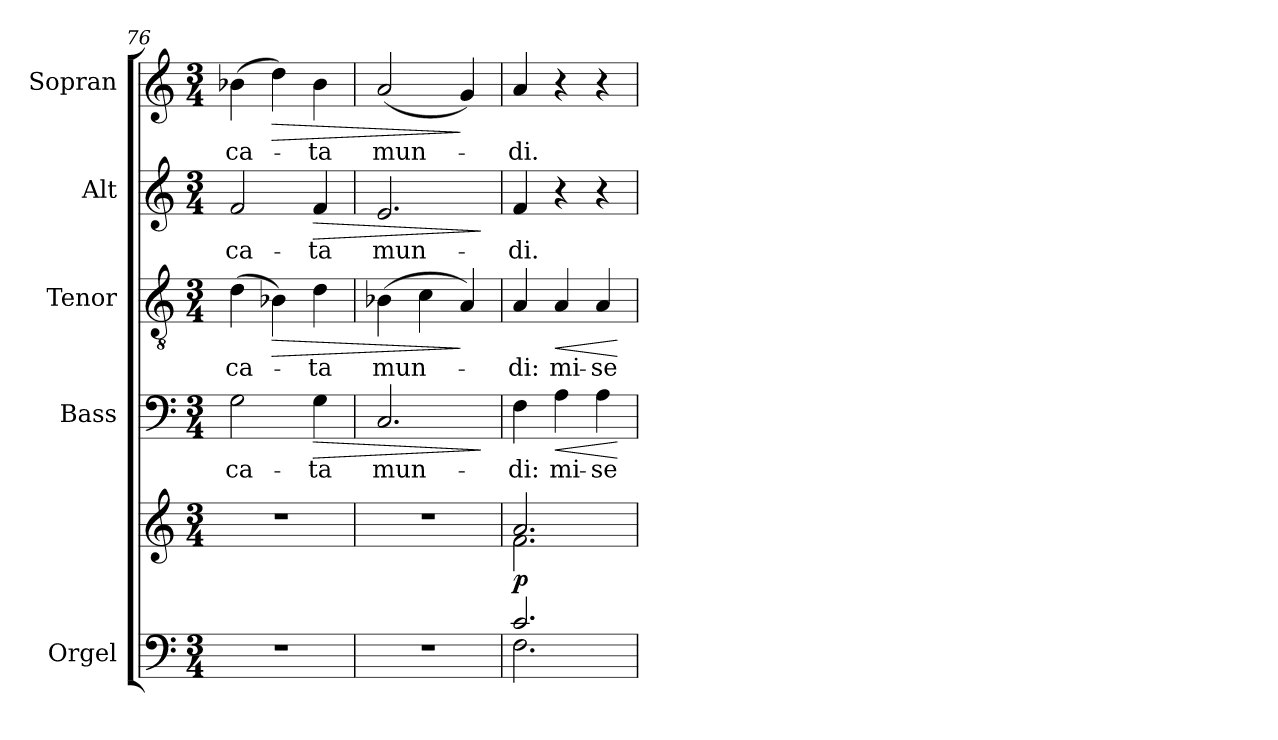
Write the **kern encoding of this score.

**kern	**kern	**dynam	**kern	**text	**dynam	**kern	**text	**dynam	**kern	**text	**dynam	**kern	**text	**dynam
*part5	*part5	*part5	*part4	*part4	*part4	*part3	*part3	*part3	*part2	*part2	*part2	*part1	*part1	*part1
*staff6	*staff5	*staff5/6	*staff4	*staff4	*staff4	*staff3	*staff3	*staff3	*staff2	*staff2	*staff2	*staff1	*staff1	*staff1
*I"Orgel	*	*	*I"Bass	*	*	*I"Tenor	*	*	*I"Alt	*	*	*I"Sopran	*	*
*I'Org.	*	*	*I'B.	*	*	*I'T.	*	*	*I'A.	*	*	*I'S.	*	*
*clefF4	*clefG2	*	*clefF4	*	*	*clefGv2	*	*	*clefG2	*	*	*clefG2	*	*
*k[]	*k[]	*	*k[]	*	*	*k[]	*	*	*k[]	*	*	*k[]	*	*
*C:	*C:	*	*C:	*	*	*C:	*	*	*C:	*	*	*C:	*	*
*M3/4	*M3/4	*	*M3/4	*	*	*M3/4	*	*	*M3/4	*	*	*M3/4	*	*
=76	=76	=76	=76	=76	=76	=76	=76	=76	=76	=76	=76	=76	=76	=76
!	!	!	!	!LO:LY:b	!	!	!LO:LY:b	!	!	!LO:LY:b	!	!	!LO:LY:b	!
2.r	2.r	.	2G\	-ca-	.	(>4d\	-ca-	.	2f/	-ca-	.	(>4b-X\	-ca-	.
!	!	!	!	!	!	!	!	!LO:HP:b	!	!	!	!	!	!LO:HP:b
.	.	.	.	.	.	4B-X\)	.	>	.	.	.	4dd\)	.	>
!	!	!	!	!LO:LY:b	!LO:HP:b	!	!LO:LY:b	!	!	!LO:LY:b	!LO:HP:b	!	!LO:LY:b	!
.	.	.	4G\	-ta	>	4d\	-ta	.	4f/	-ta	>	4b-\	-ta	.
=77	=77	=77	=77	=77	=77	=77	=77	=77	=77	=77	=77	=77	=77	=77
!	!	!	!	!LO:LY:b	!	!	!LO:LY:b	!	!	!LO:LY:b	!	!	!LO:LY:b	!
2.r	2.r	.	2.C/	mun-	.	(>4B-X\	mun-	.	2.e/	mun-	.	(<2a/	mun-	.
.	.	.	.	.	.	4c\	.	.	.	.	.	.	.	.
.	.	.	.	.	.	4A/)	.	]	.	.	.	4g/)	.	]
.	.	.	.	.	]	.	.	.	.	.	]	.	.	.
!!LO:PB:g=z
=78	=78	=78	=78	=78	=78	=78	=78	=78	=78	=78	=78	=78	=78	=78
*^	*^	*	*	*	*	*	*	*	*	*	*	*	*	*
!	!	!	!	!LO:DY:b	!	!LO:LY:b	!	!	!LO:LY:b	!	!	!LO:LY:b	!	!	!LO:LY:b	!
2.c/	2.F\	2.a/	2.f\	p	4F\	-di:	.	4A/	-di:	.	4f/	-di.	.	4a/	-di.	.
!	!	!	!	!	!	!LO:LY:b	!LO:HP:b	!	!LO:LY:b	!LO:HP:b	!	!	!	!	!	!
.	.	.	.	.	4A\	mi-	<	4A/	mi-	<	4r	.	.	4r	.	.
!	!	!	!	!	!	!LO:LY:b	!	!	!LO:LY:b	!	!	!	!	!	!	!
.	.	.	.	.	4A\	-se-	.	4A/	-se-	.	4r	.	.	4r	.	.
*v	*v	*	*	*	*	*	*	*	*	*	*	*	*	*	*	*
*	*v	*v	*	*	*	*	*	*	*	*	*	*	*	*	*
.	.	.	.	.	[	.	.	[	.	.	.	.	.	.
=	=	=	=	=	=	=	=	=	=	=	=	=	=	=
*-	*-	*-	*-	*-	*-	*-	*-	*-	*-	*-	*-	*-	*-	*-
